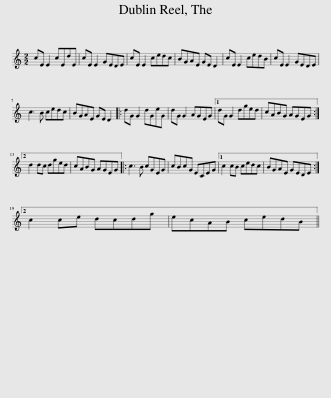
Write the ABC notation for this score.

X:1
L:1/8
M:2/2
I:linebreak $
K:C
V:1 treble
V:1
 cE E2 cEdE | cE E2 GEDE | cE E2 cedc | BGAE GE D2 | cE E2 cedB | %5
 cE E2 GEDE |$ c3 B cedc | BGAE GE D2 |: dG G2 dGeG | dG G2 AGEG |1 %10
 dG G2 dged | cABG AGEG :|2$ d2 dc dged | cABG AGEG |: c3 B cGEG | %15
 cBcG ECEG |1 c2 cB cedc | BGAE GEDE :|2$ c2 ce dcdg | ecAB cedB || %20
